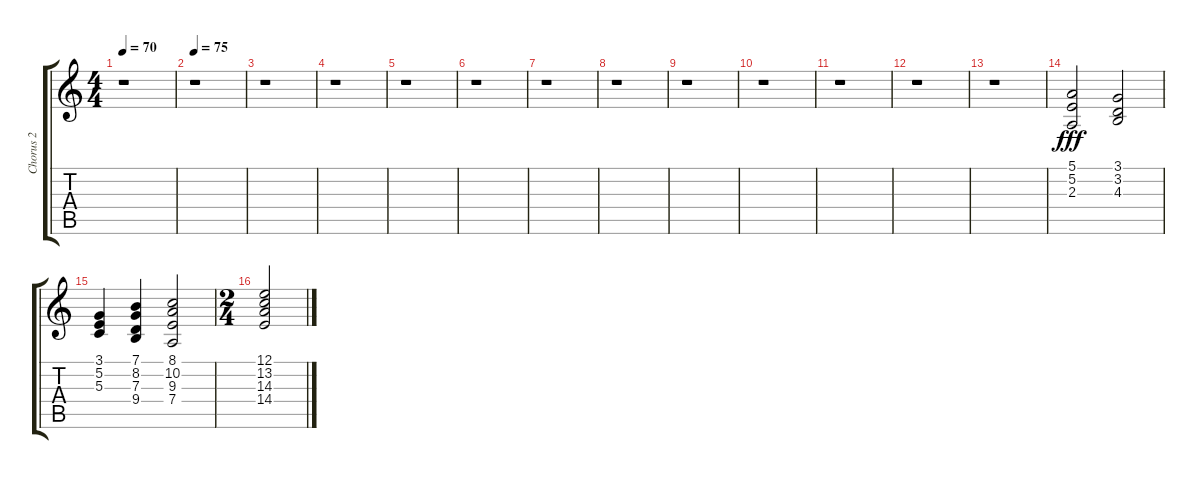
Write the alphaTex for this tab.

\track ("Chorus 2" "Chorus 2") {instrument synthvoice}
\staff {score tabs}
\tuning (E4 B3 G3 D3 A2 E2) {hide}
\ts (4 4)
\tempo 70
\clef g2
\ks c
r.1{dy fff} |
\tempo 75
r.1 |
r.1 |
r.1 |
r.1 |
r.1 |
r.1 |
r.1 |
r.1 |
r.1 |
r.1 |
r.1 |
r.1 |
(5.1 5.2 2.3).2 (3.1 3.2 4.3).2 |
(3.1 5.2 5.3).4 (7.1 8.2 7.3 9.4).4 (8.1 10.2 9.3 7.4).2 |
\ts (2 4)
(12.1 13.2 14.3 14.4).2
